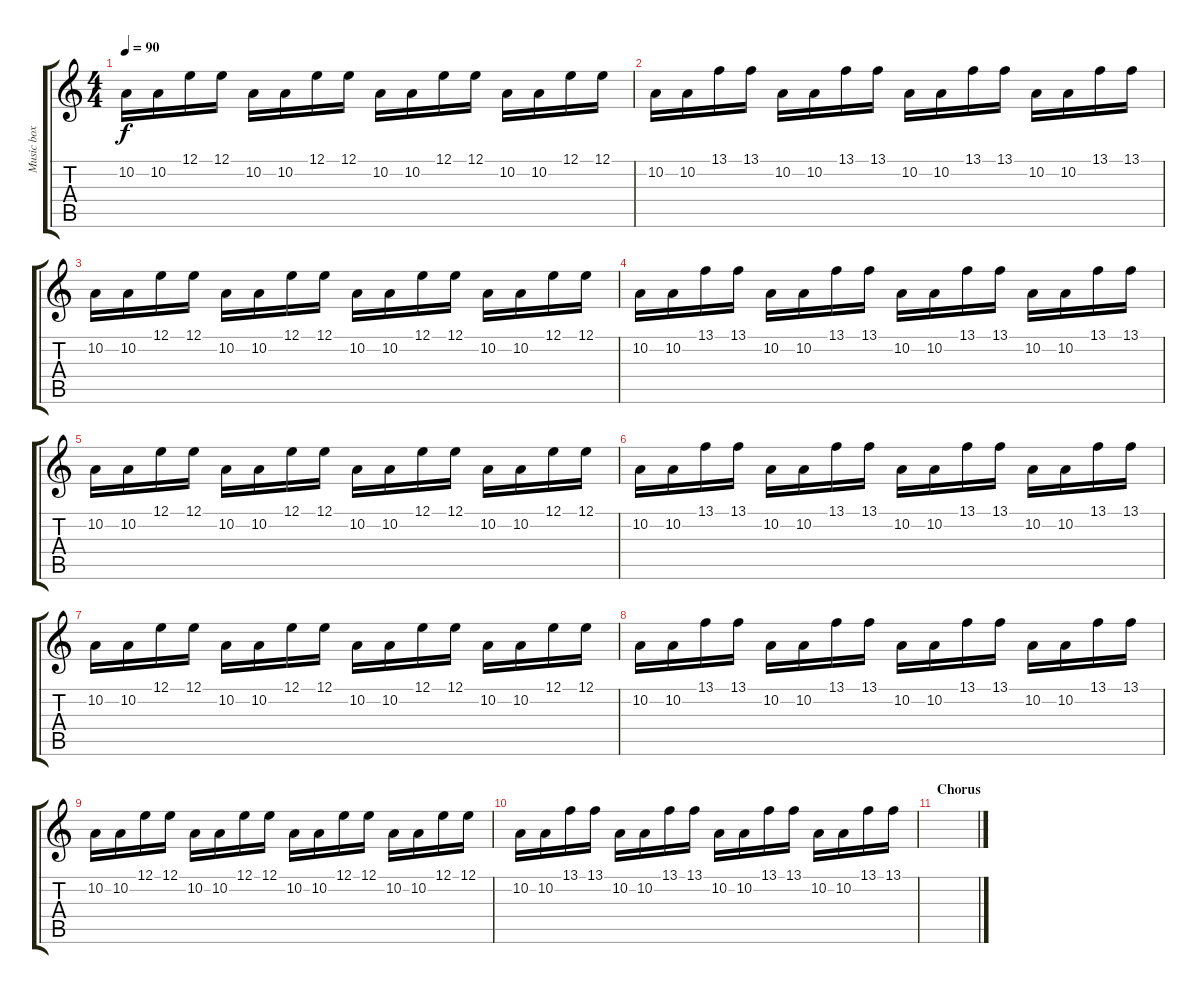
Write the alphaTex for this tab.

\track ("Music box" "Music box") {instrument dulcimer}
\staff {score tabs}
\tuning (E4 B3 G3 D3 A2 E2) {hide}
\ts (4 4)
\tempo 90
\clef g2
\ks c
10.2.16{dy f} 10.2.16 12.1.16 12.1.16 10.2.16 10.2.16 12.1.16 12.1.16 10.2.16 10.2.16 12.1.16 12.1.16 10.2.16 10.2.16 12.1.16 12.1.16 |
10.2.16 10.2.16 13.1.16 13.1.16 10.2.16 10.2.16 13.1.16 13.1.16 10.2.16 10.2.16 13.1.16 13.1.16 10.2.16 10.2.16 13.1.16 13.1.16 |
10.2.16 10.2.16 12.1.16 12.1.16 10.2.16 10.2.16 12.1.16 12.1.16 10.2.16 10.2.16 12.1.16 12.1.16 10.2.16 10.2.16 12.1.16 12.1.16 |
10.2.16 10.2.16 13.1.16 13.1.16 10.2.16 10.2.16 13.1.16 13.1.16 10.2.16 10.2.16 13.1.16 13.1.16 10.2.16 10.2.16 13.1.16 13.1.16 |
10.2.16 10.2.16 12.1.16 12.1.16 10.2.16 10.2.16 12.1.16 12.1.16 10.2.16 10.2.16 12.1.16 12.1.16 10.2.16 10.2.16 12.1.16 12.1.16 |
10.2.16 10.2.16 13.1.16 13.1.16 10.2.16 10.2.16 13.1.16 13.1.16 10.2.16 10.2.16 13.1.16 13.1.16 10.2.16 10.2.16 13.1.16 13.1.16 |
10.2.16 10.2.16 12.1.16 12.1.16 10.2.16 10.2.16 12.1.16 12.1.16 10.2.16 10.2.16 12.1.16 12.1.16 10.2.16 10.2.16 12.1.16 12.1.16 |
10.2.16 10.2.16 13.1.16 13.1.16 10.2.16 10.2.16 13.1.16 13.1.16 10.2.16 10.2.16 13.1.16 13.1.16 10.2.16 10.2.16 13.1.16 13.1.16 |
10.2.16 10.2.16 12.1.16 12.1.16 10.2.16 10.2.16 12.1.16 12.1.16 10.2.16 10.2.16 12.1.16 12.1.16 10.2.16 10.2.16 12.1.16 12.1.16 |
10.2.16 10.2.16 13.1.16 13.1.16 10.2.16 10.2.16 13.1.16 13.1.16 10.2.16 10.2.16 13.1.16 13.1.16 10.2.16 10.2.16 13.1.16 13.1.16 |
\section ("" "Chorus")
